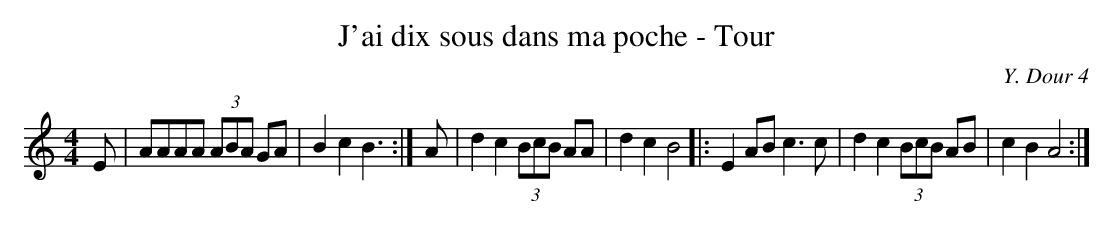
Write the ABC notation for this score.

X:1
T:J'ai dix sous dans ma poche - Tour
C:Y. Dour 4
M:4/4
L:1/8
K:C
E|AAAA (3ABA GA|B2c2B3:|\
A|d2c2(3BcB AA|d2c2B4|:E2 AB c3c|\
d2c2 (3BcB AB|c2B2A4:|
